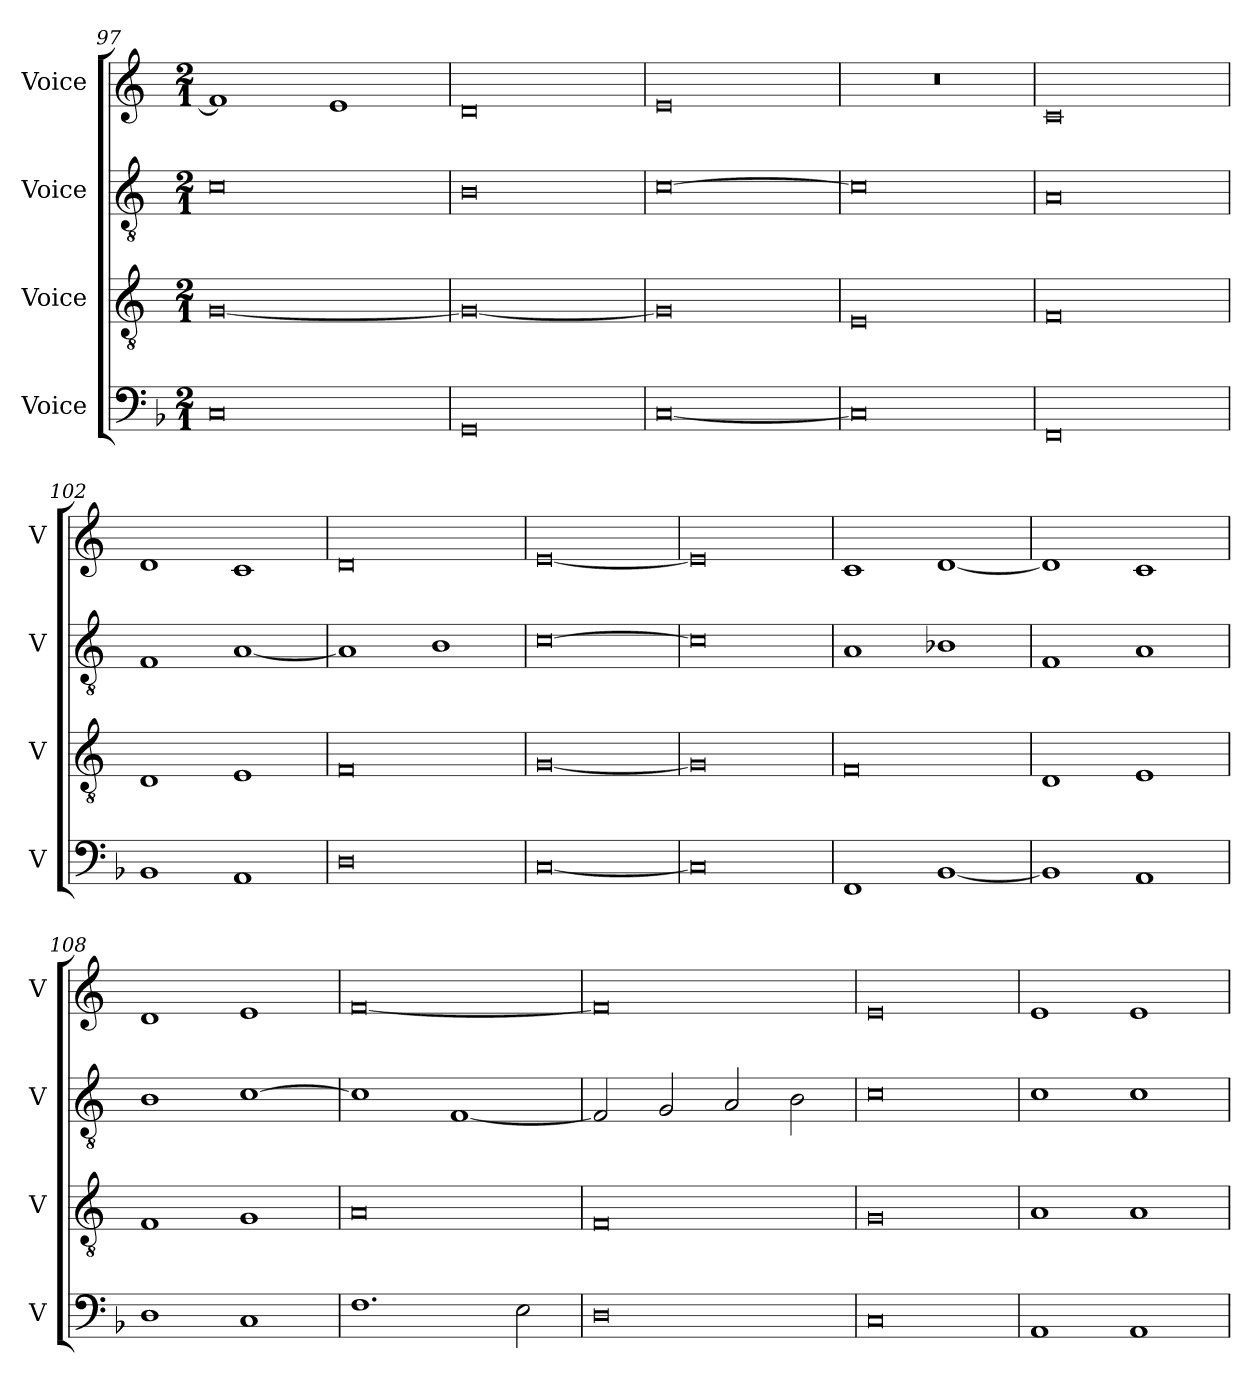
**kern	**kern	**kern	**kern
*part4	*part3	*part2	*part1
*staff4	*staff3	*staff2	*staff1
*I"Voice	*I"Voice	*I"Voice	*I"Voice
*I'V	*I'V	*I'V	*I'V
*clefF4	*clefGv2	*clefGv2	*clefG2
*k[b-]	*k[]	*k[]	*k[]
*M2/1	*M2/1	*M2/1	*M2/1
=97	=97	=97	=97
0C	[0G	0c	1f]
.	.	.	1e
!!LO:LB:g=z
=98	=98	=98	=98
0GG	0G_	0B	0d
=99	=99	=99	=99
[0C	0G]	[0c	0e
=100	=100	=100	=100
0C]	0E	0c]	0r
=101	=101	=101	=101
0FF	0F	0A	0c
=102	=102	=102	=102
1BB-	1D	1F	1d
1AA	1E	[1A	1c
=103	=103	=103	=103
0D	0F	1A]	0d
.	.	1B	.
!!LO:PB:g=z
=104	=104	=104	=104
[0C	[0G	[0c	[0e
=105	=105	=105	=105
0C]	0G]	0c]	0e]
=106	=106	=106	=106
1FF	0F	1A	1c
[1BB-	.	1B-X	[1d
=107	=107	=107	=107
1BB-]	1D	1F	1d]
1AA	1E	1A	1c
=108	=108	=108	=108
1D	1F	1B	1d
1C	1G	[1c	1e
!!LO:LB:g=z
=109	=109	=109	=109
1.F	0A	1c]	[0f
.	.	[1F	.
2E\	.	.	.
=110	=110	=110	=110
0D	0F	2F/]	0f]
.	.	2G/	.
.	.	2A/	.
.	.	2B\	.
=111	=111	=111	=111
0C	0G	0c	0e
=112	=112	=112	=112
1AA	1A	1c	1e
1AA	1A	1c	1e
=	=	=	=
*-	*-	*-	*-
